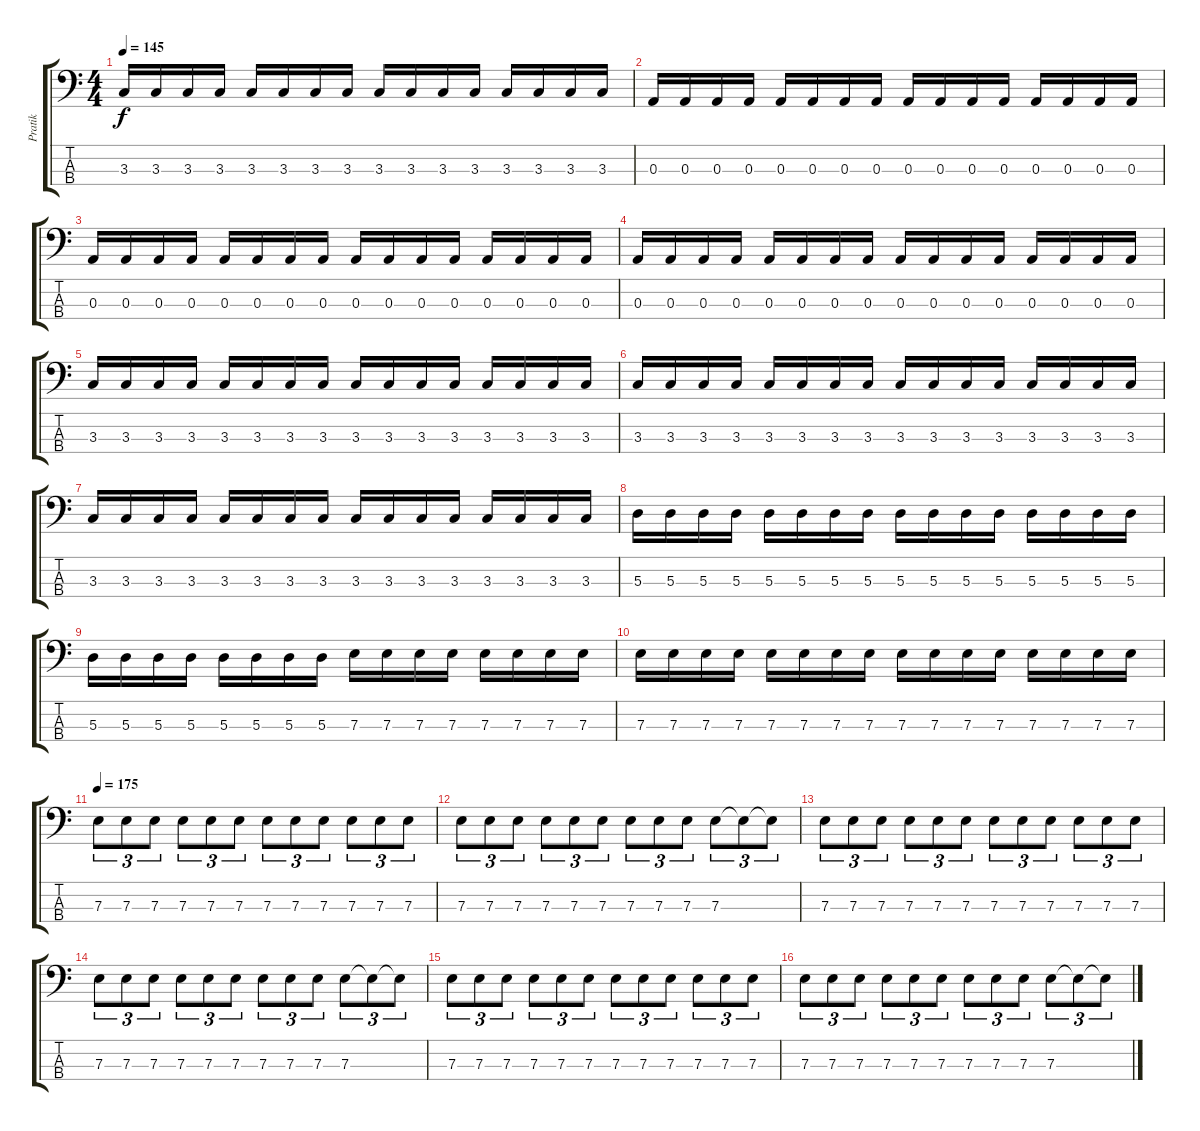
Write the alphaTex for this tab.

\track ("Pratik" "Pratik") {instrument electricbassfinger}
\staff {score tabs}
\tuning (G2 D2 A1 D1) {hide}
\ts (4 4)
\tempo 145
\clef f4
\ks c
3.3.16{dy f} 3.3.16 3.3.16 3.3.16 3.3.16 3.3.16 3.3.16 3.3.16 3.3.16 3.3.16 3.3.16 3.3.16 3.3.16 3.3.16 3.3.16 3.3.16 |
0.3.16 0.3.16 0.3.16 0.3.16 0.3.16 0.3.16 0.3.16 0.3.16 0.3.16 0.3.16 0.3.16 0.3.16 0.3.16 0.3.16 0.3.16 0.3.16 |
0.3.16 0.3.16 0.3.16 0.3.16 0.3.16 0.3.16 0.3.16 0.3.16 0.3.16 0.3.16 0.3.16 0.3.16 0.3.16 0.3.16 0.3.16 0.3.16 |
0.3.16 0.3.16 0.3.16 0.3.16 0.3.16 0.3.16 0.3.16 0.3.16 0.3.16 0.3.16 0.3.16 0.3.16 0.3.16 0.3.16 0.3.16 0.3.16 |
3.3.16 3.3.16 3.3.16 3.3.16 3.3.16 3.3.16 3.3.16 3.3.16 3.3.16 3.3.16 3.3.16 3.3.16 3.3.16 3.3.16 3.3.16 3.3.16 |
3.3.16 3.3.16 3.3.16 3.3.16 3.3.16 3.3.16 3.3.16 3.3.16 3.3.16 3.3.16 3.3.16 3.3.16 3.3.16 3.3.16 3.3.16 3.3.16 |
3.3.16 3.3.16 3.3.16 3.3.16 3.3.16 3.3.16 3.3.16 3.3.16 3.3.16 3.3.16 3.3.16 3.3.16 3.3.16 3.3.16 3.3.16 3.3.16 |
5.3.16 5.3.16 5.3.16 5.3.16 5.3.16 5.3.16 5.3.16 5.3.16 5.3.16 5.3.16 5.3.16 5.3.16 5.3.16 5.3.16 5.3.16 5.3.16 |
5.3.16 5.3.16 5.3.16 5.3.16 5.3.16 5.3.16 5.3.16 5.3.16 7.3.16 7.3.16 7.3.16 7.3.16 7.3.16 7.3.16 7.3.16 7.3.16 |
7.3.16 7.3.16 7.3.16 7.3.16 7.3.16 7.3.16 7.3.16 7.3.16 7.3.16 7.3.16 7.3.16 7.3.16 7.3.16 7.3.16 7.3.16 7.3.16 |
\tempo 175
7.3.8{tu (3 2)} 7.3.8{tu (3 2)} 7.3.8{tu (3 2)} 7.3.8{tu (3 2)} 7.3.8{tu (3 2)} 7.3.8{tu (3 2)} 7.3.8{tu (3 2)} 7.3.8{tu (3 2)} 7.3.8{tu (3 2)} 7.3.8{tu (3 2)} 7.3.8{tu (3 2)} 7.3.8{tu (3 2)} |
7.3.8{tu (3 2)} 7.3.8{tu (3 2)} 7.3.8{tu (3 2)} 7.3.8{tu (3 2)} 7.3.8{tu (3 2)} 7.3.8{tu (3 2)} 7.3.8{tu (3 2)} 7.3.8{tu (3 2)} 7.3.8{tu (3 2)} 7.3.8{tu (3 2)} 7.3{t}.8{tu (3 2)} 7.3{t}.8{tu (3 2)} |
7.3.8{tu (3 2)} 7.3.8{tu (3 2)} 7.3.8{tu (3 2)} 7.3.8{tu (3 2)} 7.3.8{tu (3 2)} 7.3.8{tu (3 2)} 7.3.8{tu (3 2)} 7.3.8{tu (3 2)} 7.3.8{tu (3 2)} 7.3.8{tu (3 2)} 7.3.8{tu (3 2)} 7.3.8{tu (3 2)} |
7.3.8{tu (3 2)} 7.3.8{tu (3 2)} 7.3.8{tu (3 2)} 7.3.8{tu (3 2)} 7.3.8{tu (3 2)} 7.3.8{tu (3 2)} 7.3.8{tu (3 2)} 7.3.8{tu (3 2)} 7.3.8{tu (3 2)} 7.3.8{tu (3 2)} 7.3{t}.8{tu (3 2)} 7.3{t}.8{tu (3 2)} |
7.3.8{tu (3 2)} 7.3.8{tu (3 2)} 7.3.8{tu (3 2)} 7.3.8{tu (3 2)} 7.3.8{tu (3 2)} 7.3.8{tu (3 2)} 7.3.8{tu (3 2)} 7.3.8{tu (3 2)} 7.3.8{tu (3 2)} 7.3.8{tu (3 2)} 7.3.8{tu (3 2)} 7.3.8{tu (3 2)} |
7.3.8{tu (3 2)} 7.3.8{tu (3 2)} 7.3.8{tu (3 2)} 7.3.8{tu (3 2)} 7.3.8{tu (3 2)} 7.3.8{tu (3 2)} 7.3.8{tu (3 2)} 7.3.8{tu (3 2)} 7.3.8{tu (3 2)} 7.3.8{tu (3 2)} 7.3{t}.8{tu (3 2)} 7.3{t}.8{tu (3 2)}
